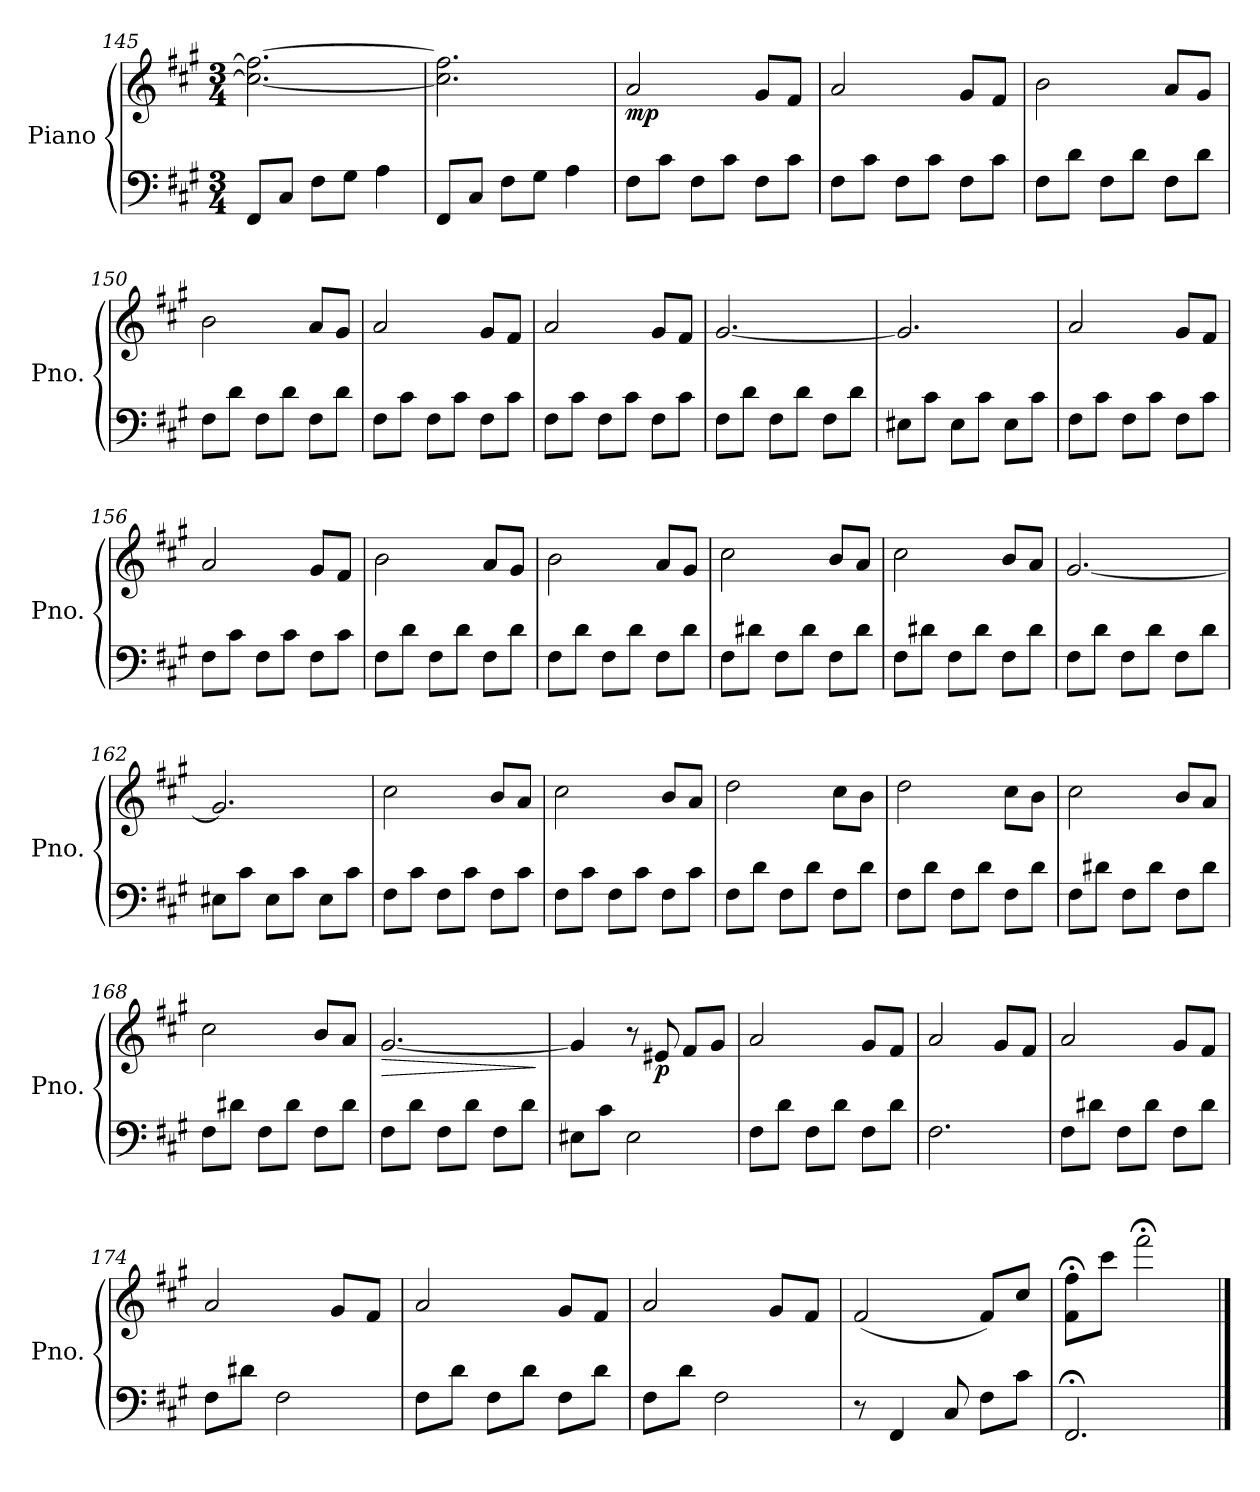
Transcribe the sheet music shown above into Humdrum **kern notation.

**kern	**kern	**dynam
*part1	*part1	*part1
*staff2	*staff1	*staff1/2
*I"Piano	*	*
*I'Pno.	*	*
*clefF4	*clefG2	*
*k[f#c#g#]	*k[f#c#g#]	*
*M3/4	*M3/4	*
=145	=145	=145
8FF#/L	2.cc#\_ 2.ff#\_	.
8C#/J	.	.
8F#\L	.	.
8G#\J	.	.
4A\	.	.
=146	=146	=146
8FF#/L	2.cc#\] 2.ff#\]	.
8C#/J	.	.
8F#\L	.	.
8G#\J	.	.
4A\	.	.
=147	=147	=147
*	*MM120	*
!	!	!LO:DY:b
8F#\L	2a/	mp
8c#\J	.	.
8F#\L	.	.
8c#\J	.	.
8F#\L	8g#/L	.
8c#\J	8f#/J	.
=148	=148	=148
8F#\L	2a/	.
8c#\J	.	.
8F#\L	.	.
8c#\J	.	.
8F#\L	8g#/L	.
8c#\J	8f#/J	.
=149	=149	=149
8F#\L	2b\	.
8d\J	.	.
8F#\L	.	.
8d\J	.	.
8F#\L	8a/L	.
8d\J	8g#/J	.
!!LO:LB:g=z
=150	=150	=150
8F#\L	2b\	.
8d\J	.	.
8F#\L	.	.
8d\J	.	.
8F#\L	8a/L	.
8d\J	8g#/J	.
=151	=151	=151
8F#\L	2a/	.
8c#\J	.	.
8F#\L	.	.
8c#\J	.	.
8F#\L	8g#/L	.
8c#\J	8f#/J	.
=152	=152	=152
8F#\L	2a/	.
8c#\J	.	.
8F#\L	.	.
8c#\J	.	.
8F#\L	8g#/L	.
8c#\J	8f#/J	.
=153	=153	=153
8F#\L	[2.g#/	.
8d\J	.	.
8F#\L	.	.
8d\J	.	.
8F#\L	.	.
8d\J	.	.
=154	=154	=154
8E#X\L	2.g#/]	.
8c#\J	.	.
8E#\L	.	.
8c#\J	.	.
8E#\L	.	.
8c#\J	.	.
=155	=155	=155
8F#\L	2a/	.
8c#\J	.	.
8F#\L	.	.
8c#\J	.	.
8F#\L	8g#/L	.
8c#\J	8f#/J	.
=156	=156	=156
8F#\L	2a/	.
8c#\J	.	.
8F#\L	.	.
8c#\J	.	.
8F#\L	8g#/L	.
8c#\J	8f#/J	.
!!LO:PB:g=z
=157	=157	=157
8F#\L	2b\	.
8d\J	.	.
8F#\L	.	.
8d\J	.	.
8F#\L	8a/L	.
8d\J	8g#/J	.
=158	=158	=158
8F#\L	2b\	.
8d\J	.	.
8F#\L	.	.
8d\J	.	.
8F#\L	8a/L	.
8d\J	8g#/J	.
=159	=159	=159
8F#\L	2cc#\	.
8d#X\J	.	.
8F#\L	.	.
8d#\J	.	.
8F#\L	8b/L	.
8d#\J	8a/J	.
=160	=160	=160
8F#\L	2cc#\	.
8d#X\J	.	.
8F#\L	.	.
8d#\J	.	.
8F#\L	8b/L	.
8d#\J	8a/J	.
=161	=161	=161
8F#\L	[2.g#/	.
8d\J	.	.
8F#\L	.	.
8d\J	.	.
8F#\L	.	.
8d\J	.	.
=162	=162	=162
8E#X\L	2.g#/]	.
8c#\J	.	.
8E#\L	.	.
8c#\J	.	.
8E#\L	.	.
8c#\J	.	.
=163	=163	=163
8F#\L	2cc#\	.
8c#\J	.	.
8F#\L	.	.
8c#\J	.	.
8F#\L	8b/L	.
8c#\J	8a/J	.
!!LO:LB:g=z
=164	=164	=164
8F#\L	2cc#\	.
8c#\J	.	.
8F#\L	.	.
8c#\J	.	.
8F#\L	8b/L	.
8c#\J	8a/J	.
=165	=165	=165
8F#\L	2dd\	.
8d\J	.	.
8F#\L	.	.
8d\J	.	.
8F#\L	8cc#\L	.
8d\J	8b\J	.
=166	=166	=166
8F#\L	2dd\	.
8d\J	.	.
8F#\L	.	.
8d\J	.	.
8F#\L	8cc#\L	.
8d\J	8b\J	.
=167	=167	=167
8F#\L	2cc#\	.
8d#X\J	.	.
8F#\L	.	.
8d#\J	.	.
8F#\L	8b/L	.
8d#\J	8a/J	.
=168	=168	=168
8F#\L	2cc#\	.
8d#X\J	.	.
8F#\L	.	.
8d#\J	.	.
8F#\L	8b/L	.
8d#\J	8a/J	.
=169	=169	=169
!	!	!LO:HP:b
8F#\L	[2.g#/	>
8d\J	.	.
8F#\L	.	.
8d\J	.	.
8F#\L	.	.
8d\J	.	.
.	.	]
!!LO:LB:g=z
=170	=170	=170
8E#X\L	4g#/]	.
8c#\J	.	.
2E#\	8r	.
!	!	!LO:DY:b
.	8e#X/	p
.	8f#/L	.
.	8g#/J	.
=171	=171	=171
*	*MM110	*
8F#\L	2a/	.
8d\J	.	.
8F#\L	.	.
8d\J	.	.
8F#\L	8g#/L	.
8d\J	8f#/J	.
=172	=172	=172
2.F#\	2a/	.
.	8g#/L	.
.	8f#/J	.
=173	=173	=173
8F#\L	2a/	.
8d#X\J	.	.
8F#\L	.	.
8d#\J	.	.
8F#\L	8g#/L	.
8d#\J	8f#/J	.
=174	=174	=174
8F#\L	2a/	.
8d#X\J	.	.
2F#\	.	.
.	8g#/L	.
.	8f#/J	.
=175	=175	=175
8F#\L	2a/	.
8d\J	.	.
8F#\L	.	.
8d\J	.	.
8F#\L	8g#/L	.
8d\J	8f#/J	.
=176	=176	=176
8F#\L	2a/	.
8d\J	.	.
2F#\	.	.
.	8g#/L	.
.	8f#/J	.
!!LO:LB:g=z
=177	=177	=177
*	*MM85	*
8r	(<2f#/	.
4FF#/	.	.
8C#/	.	.
8F#\L	8f#/L)	.
8c#\J	8cc#/J	.
=178	=178	=178
2.FF#;</	8f#\;< 8ff#\;<L	.
.	8ccc#\J	.
.	2fff#;<\	.
==	==	==
*-	*-	*-
